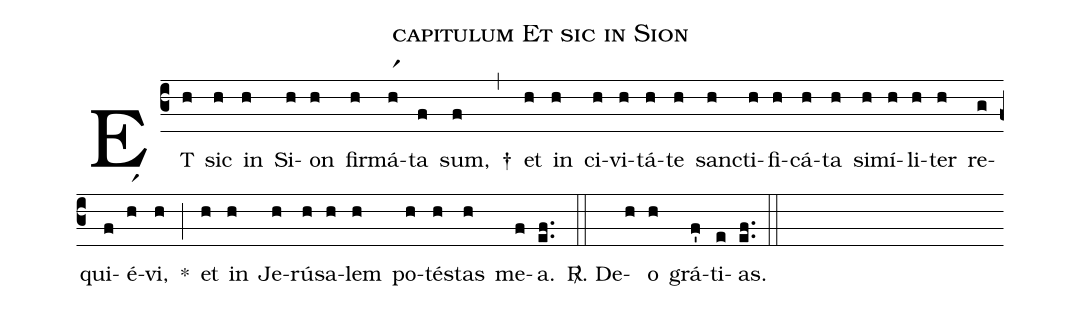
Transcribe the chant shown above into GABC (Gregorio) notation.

name: capitulum Et sic in Sion;
%%
(c3)

ET(h) sic(h) in(h) Si(h)on(h) fir(h)má(hr1)ta(f) sum,(f) †(,)
et(h) in(h) ci(h)vi(h)tá(h)te(h) sanc(h)ti(h)fi(h)cá(h)ta(h)
si(h)mí(h)li(h)ter(h) re(g)qui(f)é(hr1)vi,(h) *(;)
et(h) in(h) Je(h)rú(h)sa(h)lem(h) po(h)tés(h)tas(h) me(f)a.(e.f.) (::)

<sp>R/</sp>. De( h)o(h) grá(f')ti(e)as.(e.f.) (::)
